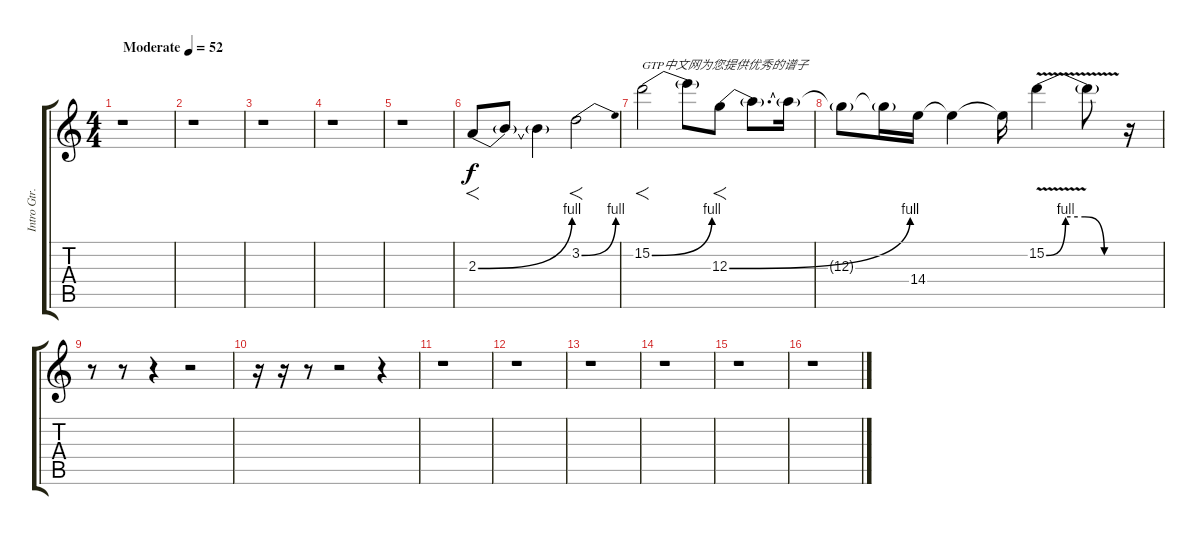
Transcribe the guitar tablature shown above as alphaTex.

\track ("Intro Gtr." "Intro Gtr.") {instrument distortionguitar}
\staff {score tabs}
\tuning (E4 B3 G3 D3 A2 E2) {hide}
\ts (4 4)
\tempo (52 "Moderate")
\clef g2
\ks c
r.1{dy f instrument distortionguitar} |
r.1 |
r.1 |
r.1 |
r.1 |
2.3{be (bend 0 0 60 4)}.8{f} 2.3{t}.8 2.3{t}.4 3.2{be (bend 0 0 60 4)}.2{f} |
15.2{be (bend 0 0 60 4)}.2{f txt "GTP中文网为您提供优秀的谱子"} 15.2{t}.8 12.3{be (bend 0 0 60 4)}.8{f} 12.3{t}.8{d} 12.3{t}.16 |
12.3{t}.8 12.3{t}.16 14.4.16 14.4{t}.4 14.4{t}.16 15.2{be (custom 0 0 15 4 30 4 45 0 60 0) v}.4 15.2{t}.8 r.16 |
r.8 r.8 r.4 r.2 |
r.16 r.16 r.8 r.2 r.4 |
r.1 |
r.1 |
r.1 |
r.1 |
r.1 |
r.1
